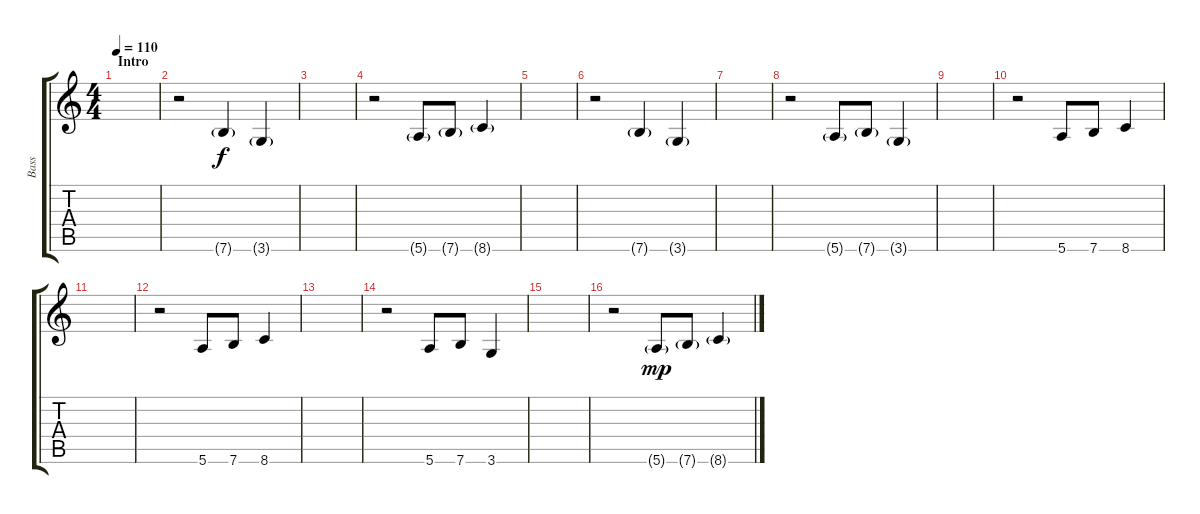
\track ("Bass" "Bass") {instrument electricbasspick}
\staff {score tabs}
\tuning (E4 B3 G3 D3 A2 E2) {hide}
\ts (4 4)
\section ("" "Intro")
\tempo 110
\clef g2
\ks c
|
r.2 7.6{g}.4 3.6{g}.4 |
|
r.2 5.6{g}.8 7.6{g}.8 8.6{g}.4 |
|
r.2 7.6{g}.4 3.6{g}.4 |
|
r.2 5.6{g}.8 7.6{g}.8 3.6{g}.4 |
|
r.2 5.6.8{dy f} 7.6.8 8.6.4 |
|
r.2 5.6.8 7.6.8 8.6.4 |
|
r.2 5.6.8 7.6.8 3.6.4 |
|
r.2 5.6{g}.8{dy mp} 7.6{g}.8 8.6{g}.4
